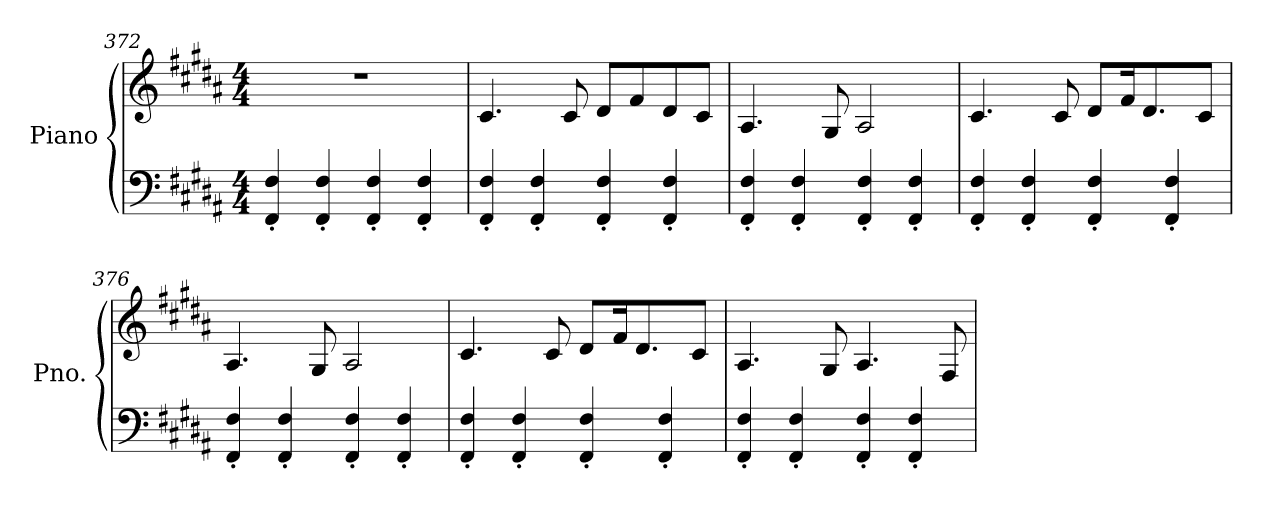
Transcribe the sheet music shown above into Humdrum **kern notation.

**kern	**kern
*part1	*part1
*staff2	*staff1
*I"Piano	*
*I'Pno.	*
*clefF4	*clefG2
*k[f#c#g#d#a#]	*k[f#c#g#d#a#]
*M4/4	*M4/4
=372	=372
4FF#/' 4F#/'	1r
4FF#/' 4F#/'	.
4FF#/' 4F#/'	.
4FF#/' 4F#/'	.
=373	=373
4FF#/' 4F#/'	4.c#/
4FF#/' 4F#/'	.
.	8c#/
4FF#/' 4F#/'	8d#/L
.	8f#/
4FF#/' 4F#/'	8d#/
.	8c#/J
=374	=374
4FF#/' 4F#/'	4.A#/
4FF#/' 4F#/'	.
.	8G#/
4FF#/' 4F#/'	2A#/
4FF#/' 4F#/'	.
!!LO:LB:g=z
=375	=375
4FF#/' 4F#/'	4.c#/
4FF#/' 4F#/'	.
.	8c#/
4FF#/' 4F#/'	8d#/L
.	16f#/K
.	8.d#/
4FF#/' 4F#/'	.
.	8c#/J
=376	=376
4FF#/' 4F#/'	4.A#/
4FF#/' 4F#/'	.
.	8G#/
4FF#/' 4F#/'	2A#/
4FF#/' 4F#/'	.
=377	=377
4FF#/' 4F#/'	4.c#/
4FF#/' 4F#/'	.
.	8c#/
4FF#/' 4F#/'	8d#/L
.	16f#/K
.	8.d#/
4FF#/' 4F#/'	.
.	8c#/J
=378	=378
4FF#/' 4F#/'	4.A#/
4FF#/' 4F#/'	.
.	8G#/
4FF#/' 4F#/'	4.A#/
4FF#/' 4F#/'	.
.	8F#/
=	=
*-	*-
